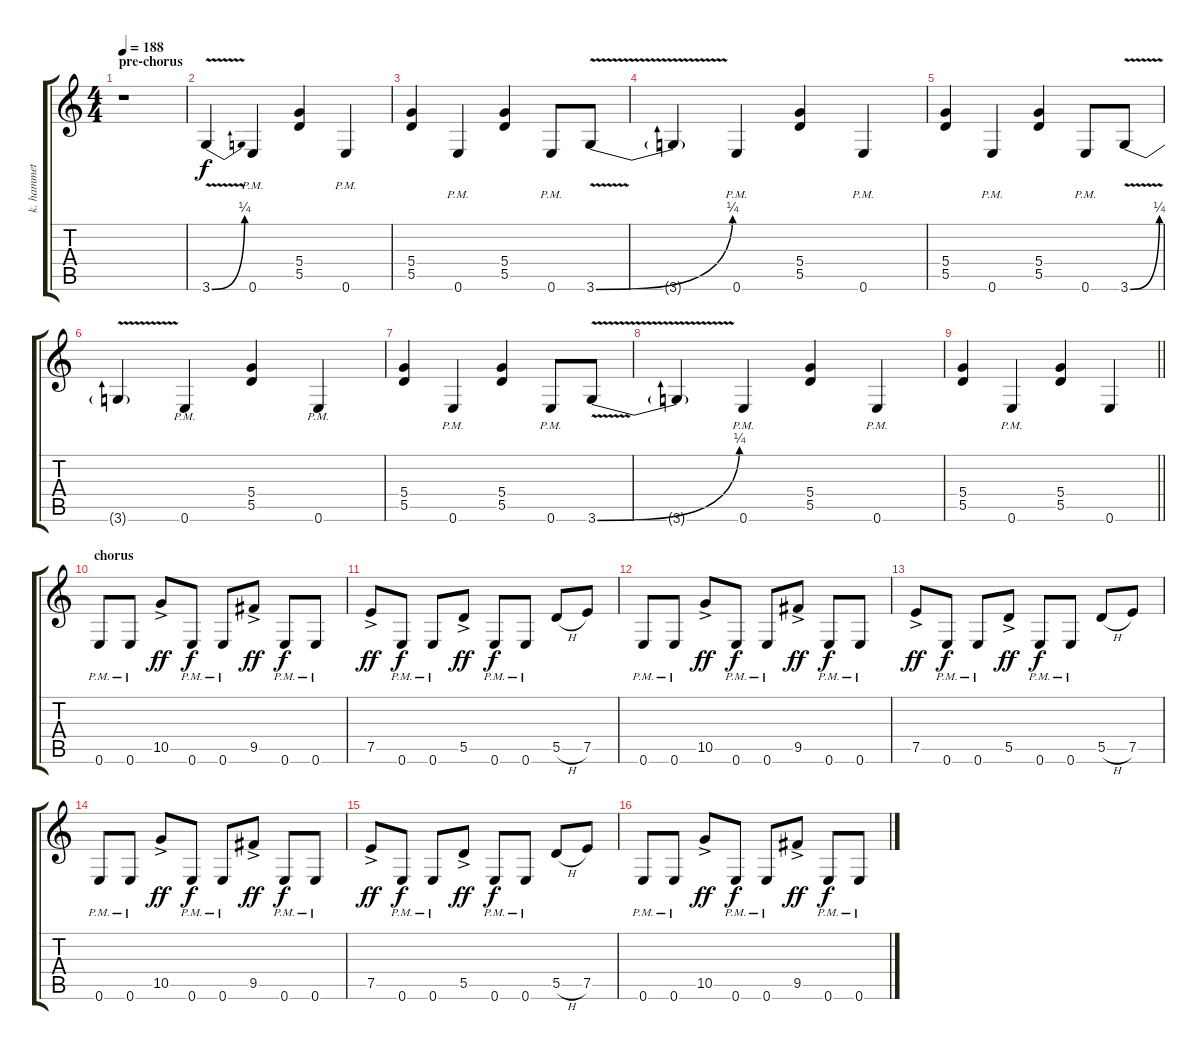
\track ("k. hammet - rhythm guitar" "k. hammet ") {instrument distortionguitar}
\staff {score tabs}
\tuning (E4 B3 G3 D3 A2 E2) {hide}
\ts (4 4)
\section ("" "pre-chorus")
\tempo 188
\clef g2
\ks c
r.1{dy ff} |
3.6{be (bend 0 0 60 1) v}.4{dy f} 0.6{pm}.4 (5.4 5.5).4 0.6{pm}.4 |
(5.4 5.5).4 0.6{pm}.4 (5.4 5.5).4 0.6{pm}.8 3.6{be (bend 0 0 60 1) v}.8 |
3.6{t}.4 0.6{pm}.4 (5.4 5.5).4 0.6{pm}.4 |
(5.4 5.5).4 0.6{pm}.4 (5.4 5.5).4 0.6{pm}.8 3.6{be (bend 0 0 60 1) v}.8 |
3.6{t}.4 0.6{pm}.4 (5.4 5.5).4 0.6{pm}.4 |
(5.4 5.5).4 0.6{pm}.4 (5.4 5.5).4 0.6{pm}.8 3.6{be (bend 0 0 60 1) v}.8 |
3.6{t}.4 0.6{pm}.4 (5.4 5.5).4 0.6{pm}.4 |
\barLineRight lightlight
(5.4 5.5).4 0.6{pm}.4 (5.4 5.5).4 0.6.4 |
\section ("" "chorus")
0.6{pm}.8 0.6{pm}.8 10.5{ac}.8{dy ff} 0.6{pm}.8{dy f} 0.6{pm}.8 9.5{ac}.8{dy ff} 0.6{pm}.8{dy f} 0.6{pm}.8 |
7.5{ac}.8{dy ff} 0.6{pm}.8{dy f} 0.6{pm}.8 5.5{ac}.8{dy ff} 0.6{pm}.8{dy f} 0.6{pm}.8 5.5{h}.8 7.5.8 |
0.6{pm}.8 0.6{pm}.8 10.5{ac}.8{dy ff} 0.6{pm}.8{dy f} 0.6{pm}.8 9.5{ac}.8{dy ff} 0.6{pm}.8{dy f} 0.6{pm}.8 |
7.5{ac}.8{dy ff} 0.6{pm}.8{dy f} 0.6{pm}.8 5.5{ac}.8{dy ff} 0.6{pm}.8{dy f} 0.6{pm}.8 5.5{h}.8 7.5.8 |
0.6{pm}.8 0.6{pm}.8 10.5{ac}.8{dy ff} 0.6{pm}.8{dy f} 0.6{pm}.8 9.5{ac}.8{dy ff} 0.6{pm}.8{dy f} 0.6{pm}.8 |
7.5{ac}.8{dy ff} 0.6{pm}.8{dy f} 0.6{pm}.8 5.5{ac}.8{dy ff} 0.6{pm}.8{dy f} 0.6{pm}.8 5.5{h}.8 7.5.8 |
0.6{pm}.8 0.6{pm}.8 10.5{ac}.8{dy ff} 0.6{pm}.8{dy f} 0.6{pm}.8 9.5{ac}.8{dy ff} 0.6{pm}.8{dy f} 0.6{pm}.8
